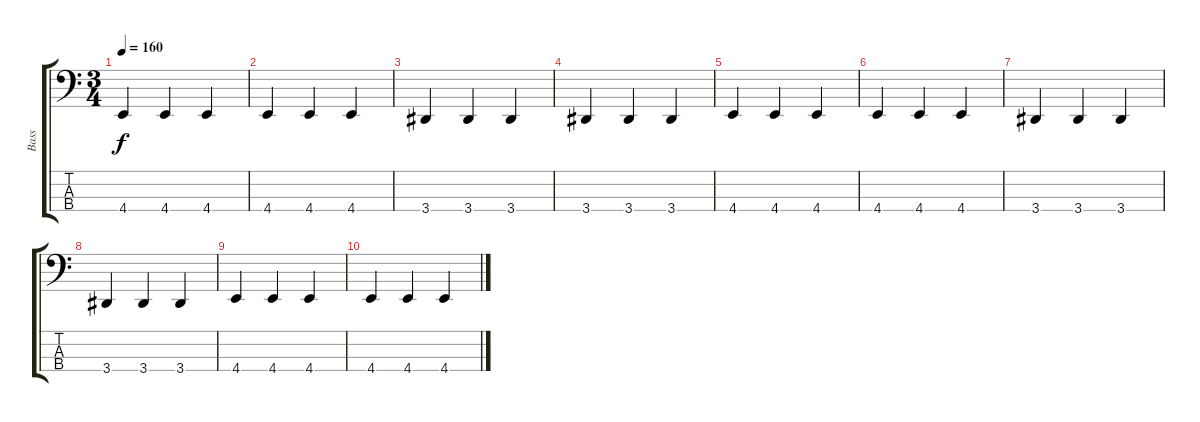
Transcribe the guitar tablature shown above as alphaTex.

\track ("Bass" "Bass") {instrument electricbasspick}
\staff {score tabs}
\tuning (F2 C2 G1 C1) {hide}
\ts (3 4)
\tempo 160
\clef f4
\ks c
4.4.4{dy f} 4.4.4 4.4.4 |
4.4.4 4.4.4 4.4.4 |
3.4.4 3.4.4 3.4.4 |
3.4.4 3.4.4 3.4.4 |
4.4.4 4.4.4 4.4.4 |
4.4.4 4.4.4 4.4.4 |
3.4.4 3.4.4 3.4.4 |
3.4.4 3.4.4 3.4.4 |
4.4.4 4.4.4 4.4.4 |
4.4.4 4.4.4 4.4.4
